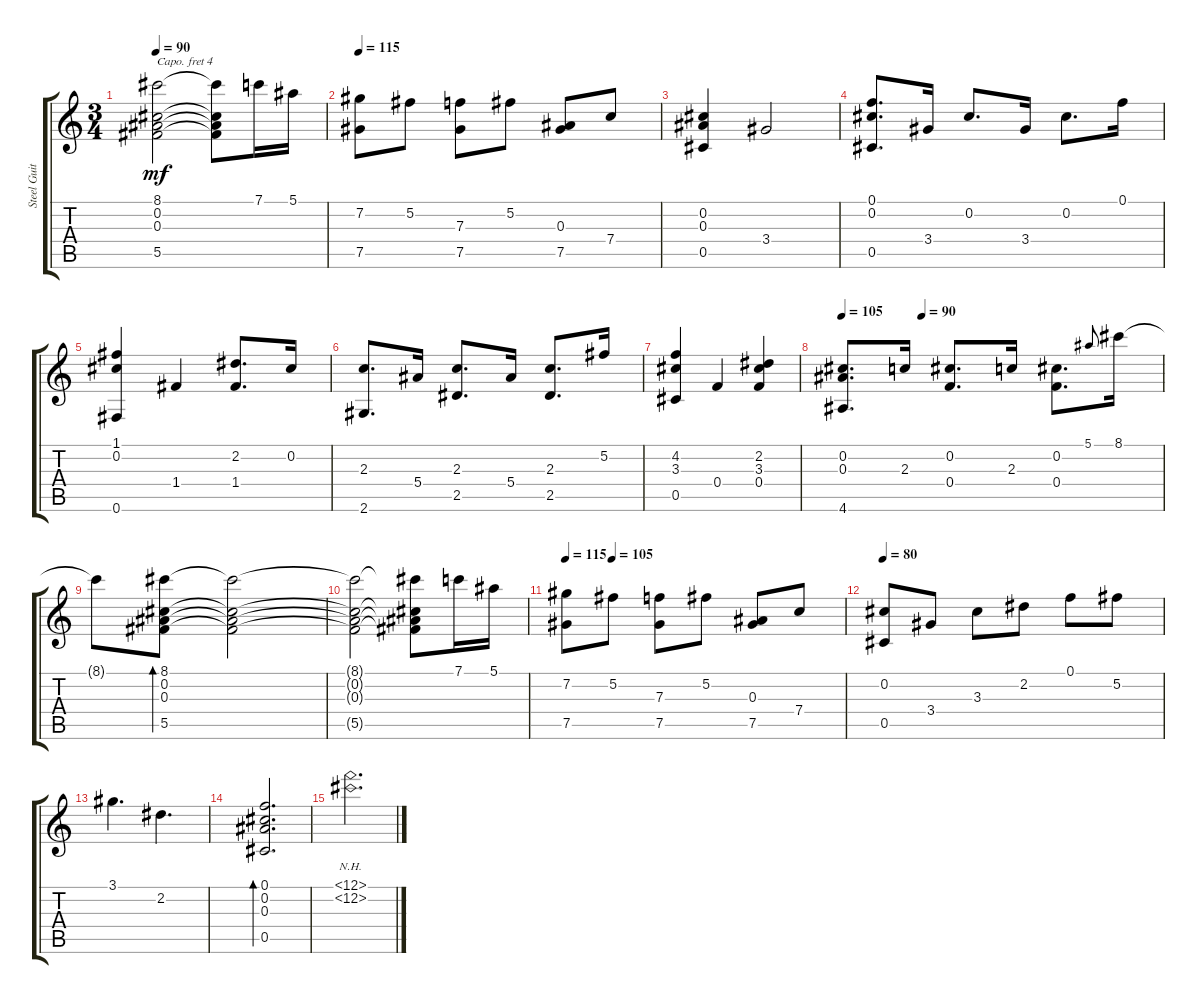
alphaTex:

\track ("Steel Guitar" "Steel Guit") {instrument acousticguitarsteel}
\staff {score tabs}
\capo 4
\tuning (Db4 A3 Gb3 Db3 A2 D2) {hide}
\ts (3 4)
\tempo 90
\clef g2
\ks c
(8.1{t} 0.2{t} 0.3{t} 5.5{t}).2{dy mf} (8.1{t} 0.2{t} 0.3{t} 5.5{t}).8 7.1.16 5.1.16 |
\tempo 115
(7.2 7.5).8 5.2.8 (7.3 7.5).8 5.2.8 (0.3 7.5).8 7.4.8 |
(0.2 0.3 0.5).4 3.4.2 |
(0.1 0.2 0.5).8{d} 3.4.16 0.2.8{d} 3.4.16 0.2.8{d} 0.1.16 |
(1.1 0.2 0.6).4 1.4.4 (2.2 1.4).8{d} 0.2.16 |
(2.3 2.6).8{d} 5.4.16 (2.3 2.5).8{d} 5.4.16 (2.3 2.5).8{d} 5.2.16 |
(4.2 3.3 0.5).4 0.4.4 (2.2 3.3 0.4).4 |
\tempo 105
\tempo (90 0.25)
(0.2 0.3 4.6).8{d} 2.3.16 (0.2 0.4).8{d} 2.3.16 (0.2 0.4).8{d} 5.1.8{gr onbeat} 8.1.16 |
8.1{t}.8 (8.1 0.2 0.3 5.5).8{bd 240} (8.1{t} 0.2{t} 0.3{t} 5.5{t}).2 |
(8.1{t} 0.2{t} 0.3{t} 5.5{t}).2 (8.1{t} 0.2{t} 0.3{t} 5.5{t}).8 7.1.16 5.1.16 |
\tempo 115
\tempo (105 0.16666666666666666)
(7.2 7.5).8 5.2.8 (7.3 7.5).8 5.2.8 (0.3 7.5).8 7.4.8 |
\tempo 80
(0.2 0.5).8 3.4.8 3.3.8 2.2.8 0.1.8 5.2.8 |
3.1.4{d} 2.2.4{d} |
(0.1 0.2 0.3 0.5).2{d bd 240} |
(12.1{nh} 12.2{nh}).2{d}
